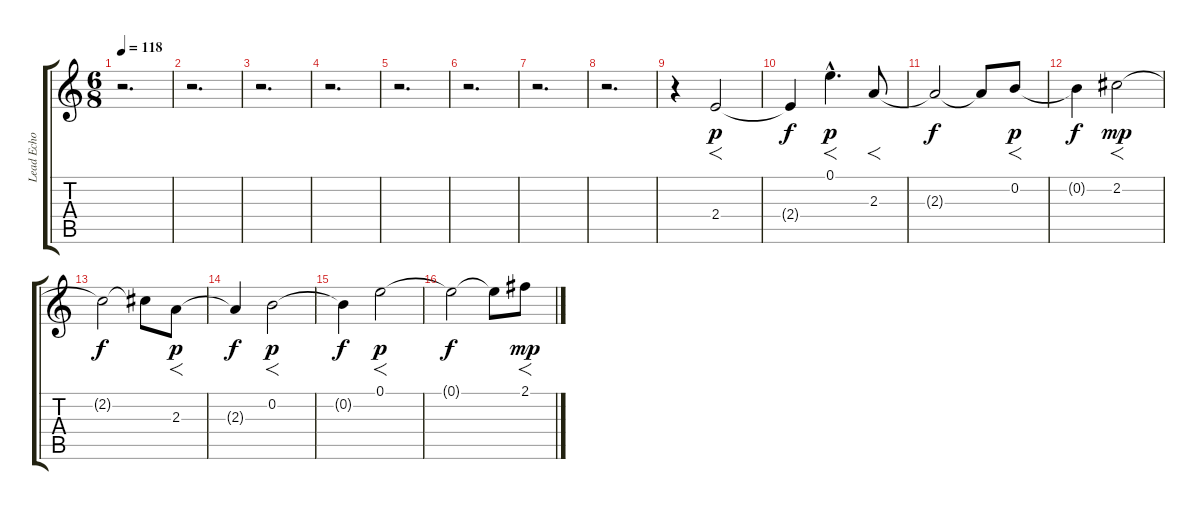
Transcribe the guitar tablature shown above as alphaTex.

\track ("Lead Echo 1" "Lead Echo ") {instrument distortionguitar}
\staff {score tabs}
\tuning (E4 B3 G3 D3 A2 E2) {hide}
\ts (6 8)
\tempo 118
\clef g2
\ks c
r.2{d dy p} |
r.2{d} |
r.2{d} |
r.2{d} |
r.2{d} |
r.2{d} |
r.2{d} |
r.2{d} |
r.4 2.4.2{f} |
2.4{t}.4{dy f} 0.1{hac}.4{f d dy p} 2.3.8{f} |
2.3{t}.2{dy f} 2.3{t}.8 0.2.8{f dy p} |
0.2{t}.4{dy f} 2.2.2{f dy mp} |
2.2{t}.2{dy f} 2.2{t}.8 2.3.8{f dy p} |
2.3{t}.4{dy f} 0.2.2{f dy p} |
0.2{t}.4{dy f} 0.1.2{f dy p} |
0.1{t}.2{dy f} 0.1{t}.8 2.1.8{f dy mp}
